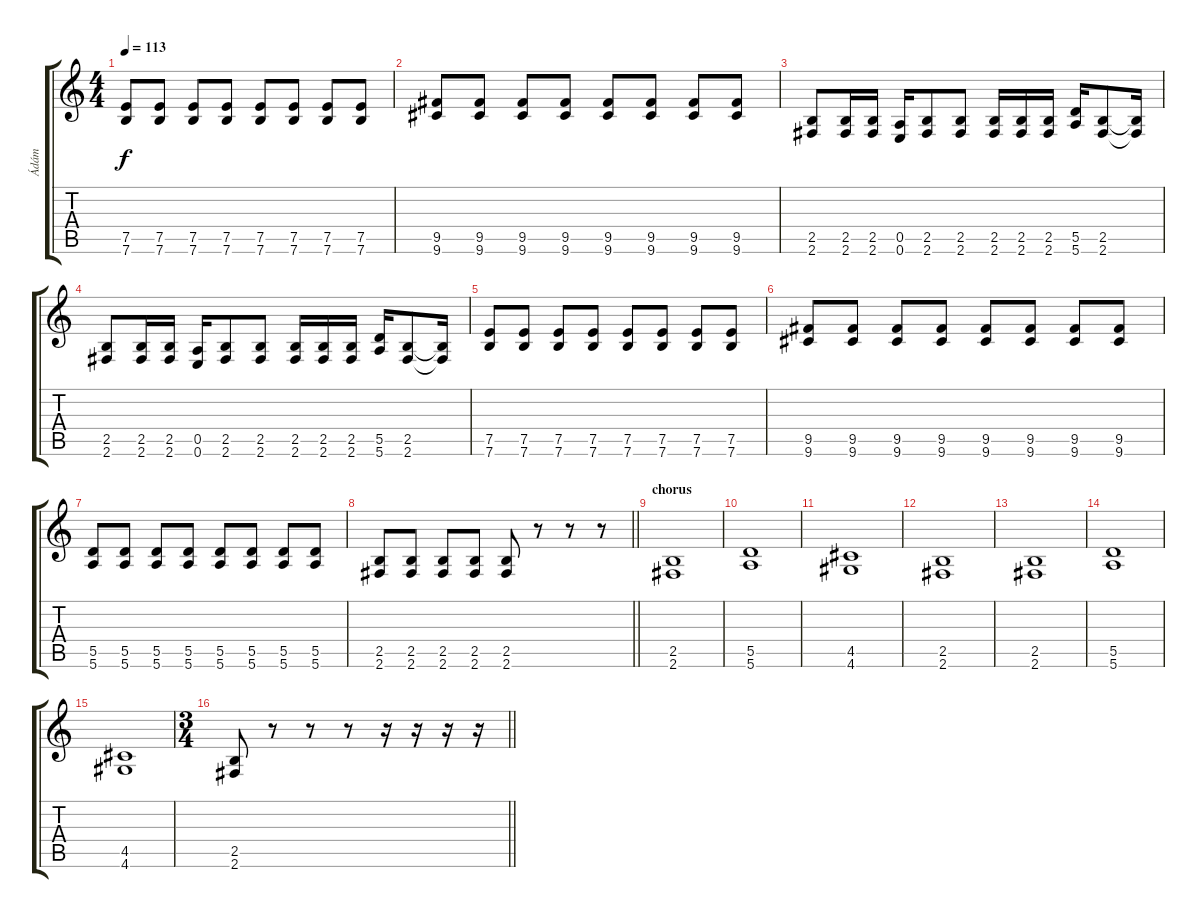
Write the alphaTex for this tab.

\track ("Ádám" "Ádám") {instrument distortionguitar}
\staff {score tabs}
\tuning (E4 B3 G3 D3 A2 E2) {hide}
\ts (4 4)
\tempo 113
\clef g2
\ks c
(7.5 7.6).8{dy f} (7.5 7.6).8 (7.5 7.6).8 (7.5 7.6).8 (7.5 7.6).8 (7.5 7.6).8 (7.5 7.6).8 (7.5 7.6).8 |
(9.5 9.6).8 (9.5 9.6).8 (9.5 9.6).8 (9.5 9.6).8 (9.5 9.6).8 (9.5 9.6).8 (9.5 9.6).8 (9.5 9.6).8 |
(2.5 2.6).8 (2.5 2.6).16 (2.5 2.6).16 (0.5 0.6).16 (2.5 2.6).8 (2.5 2.6).8 (2.5 2.6).16 (2.5 2.6).16 (2.5 2.6).16 (5.5 5.6).16 (2.5 2.6).8 (2.5{t} 2.6{t}).16 |
(2.5 2.6).8 (2.5 2.6).16 (2.5 2.6).16 (0.5 0.6).16 (2.5 2.6).8 (2.5 2.6).8 (2.5 2.6).16 (2.5 2.6).16 (2.5 2.6).16 (5.5 5.6).16 (2.5 2.6).8 (2.5{t} 2.6{t}).16 |
(7.5 7.6).8 (7.5 7.6).8 (7.5 7.6).8 (7.5 7.6).8 (7.5 7.6).8 (7.5 7.6).8 (7.5 7.6).8 (7.5 7.6).8 |
(9.5 9.6).8 (9.5 9.6).8 (9.5 9.6).8 (9.5 9.6).8 (9.5 9.6).8 (9.5 9.6).8 (9.5 9.6).8 (9.5 9.6).8 |
(5.5 5.6).8 (5.5 5.6).8 (5.5 5.6).8 (5.5 5.6).8 (5.5 5.6).8 (5.5 5.6).8 (5.5 5.6).8 (5.5 5.6).8 |
\barLineRight lightlight
(2.5 2.6).8 (2.5 2.6).8 (2.5 2.6).8 (2.5 2.6).8 (2.5 2.6).8 r.8 r.8 r.8 |
\section ("" "chorus")
(2.5 2.6).1 |
(5.5 5.6).1 |
(4.5 4.6).1 |
(2.5 2.6).1 |
(2.5 2.6).1 |
(5.5 5.6).1 |
(4.5 4.6).1 |
\ts (3 4)
\barLineRight lightlight
(2.5 2.6).8 r.8 r.8 r.8 r.16 r.16 r.16 r.16
